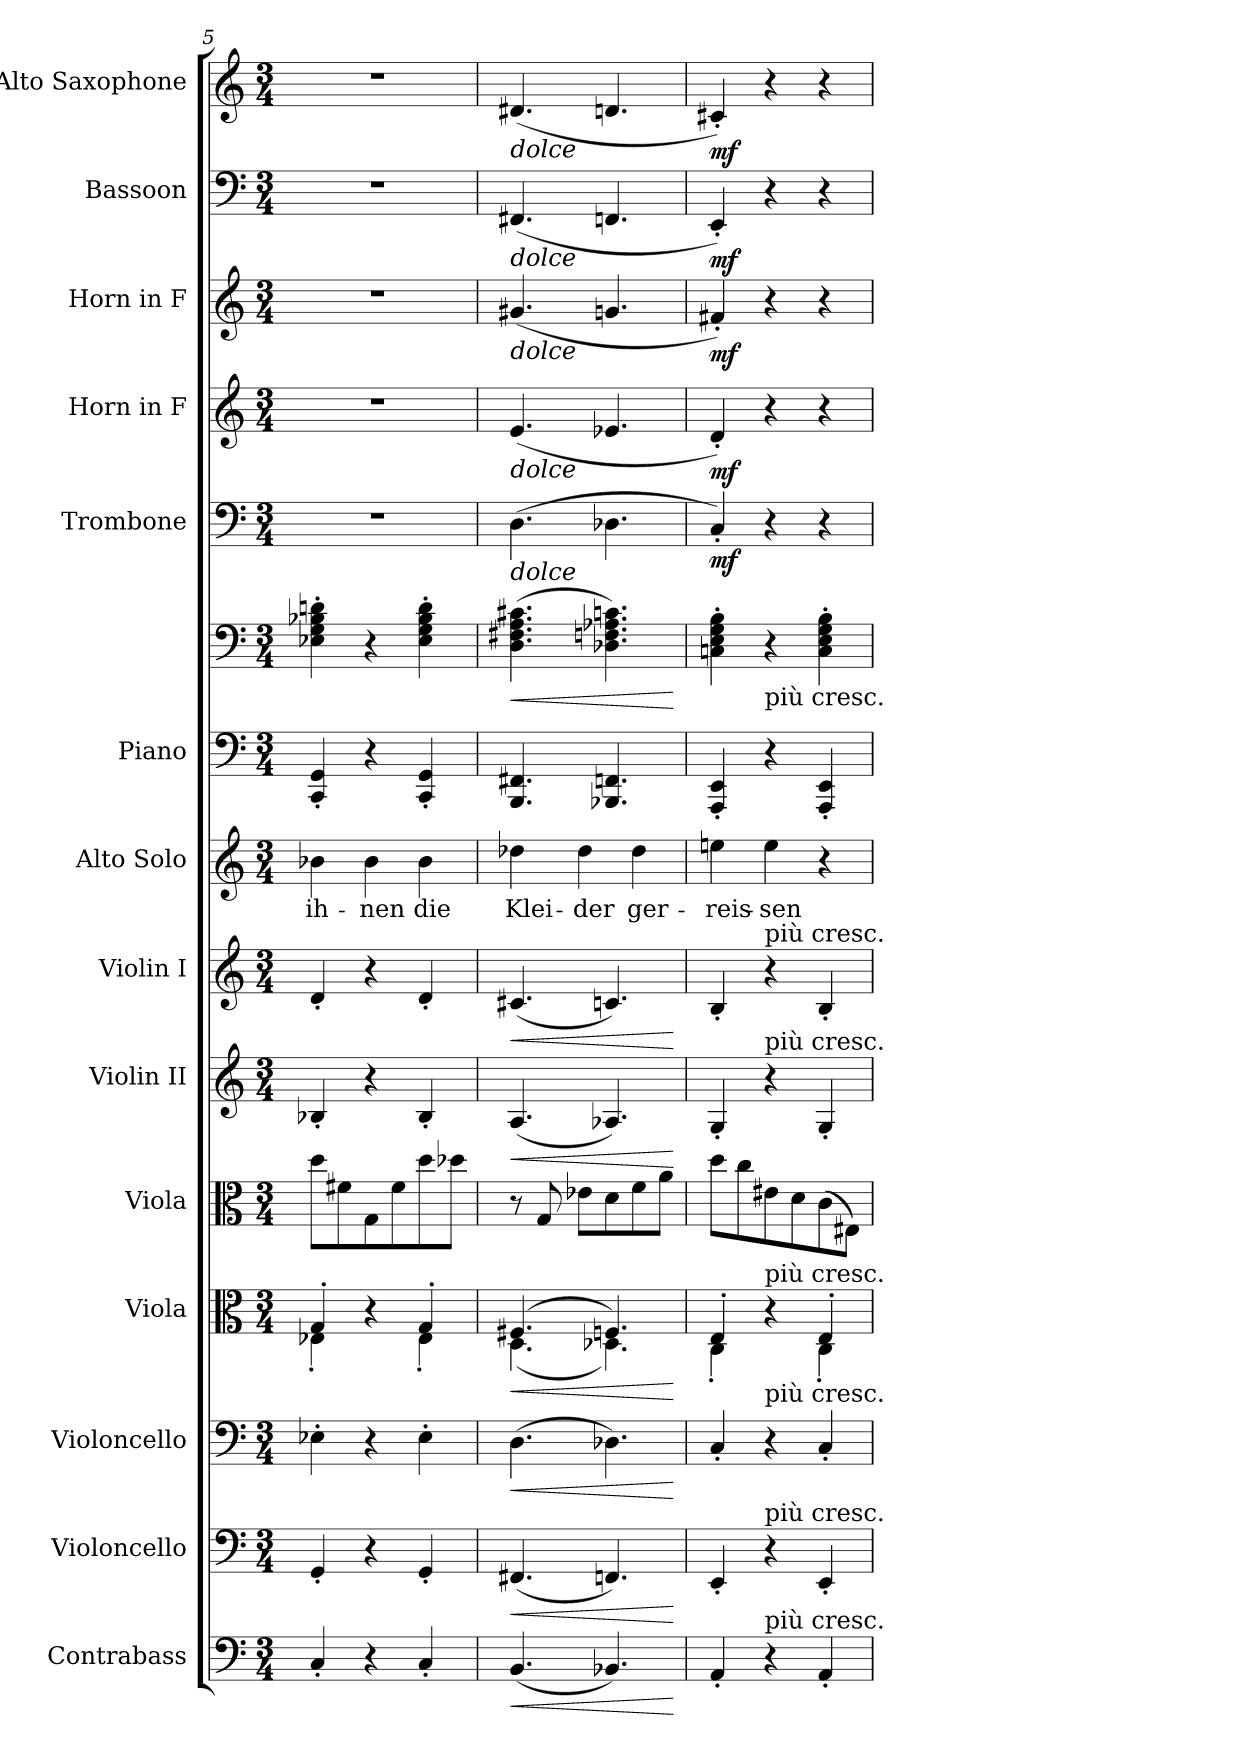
**kern	**dynam	**kern	**dynam	**kern	**dynam	**kern	**dynam	**kern	**kern	**dynam	**kern	**dynam	**kern	**text	**kern	**kern	**dynam	**kern	**dynam	**kern	**dynam	**kern	**dynam	**kern	**dynam	**kern	**dynam
*part14	*part14	*part13	*part13	*part12	*part12	*part11	*part11	*part10	*part9	*part9	*part8	*part8	*part7	*part7	*part6	*part6	*part6	*part5	*part5	*part4	*part4	*part3	*part3	*part2	*part2	*part1	*part1
*staff15	*staff15	*staff14	*staff14	*staff13	*staff13	*staff12	*staff12	*staff11	*staff10	*staff10	*staff9	*staff9	*staff8	*staff8	*staff7	*staff6	*staff6/7	*staff5	*staff5	*staff4	*staff4	*staff3	*staff3	*staff2	*staff2	*staff1	*staff1
*I"Contrabass	*	*I"Violoncello	*	*I"Violoncello	*	*I"Viola	*	*I"Viola	*I"Violin II	*	*I"Violin I	*	*I"Alto Solo	*	*I"Piano	*	*	*I"Trombone	*	*I"Horn in F	*	*I"Horn in F	*	*I"Bassoon	*	*I"Alto Saxophone	*
*I'Cb.	*	*I'Vc.	*	*I'Vc.	*	*I'Vla.	*	*I'Vla.	*I'Vln. II	*	*I'Vln. I	*	*I'A.	*	*I'Pno	*	*	*I'Tbn.	*	*I'Hn.	*	*I'Hn.	*	*I'Bsn.	*	*I'Alto Sax.	*
*clefF4	*	*clefF4	*	*clefF4	*	*clefC3	*	*clefC3	*clefG2	*	*clefG2	*	*clefG2	*	*clefF4	*clefF4	*	*clefF4	*	*clefG2	*	*clefG2	*	*clefF4	*	*clefG2	*
*ITrd7c12	*	*	*	*	*	*	*	*	*	*	*	*	*	*	*	*	*	*	*	*ITrd4c7	*	*ITrd4c7	*	*	*	*ITrd5c9	*
*k[]	*	*k[]	*	*k[]	*	*k[]	*	*k[]	*k[]	*	*k[]	*	*k[]	*	*k[]	*k[]	*	*k[]	*	*k[b-]	*	*k[b-]	*	*k[]	*	*k[b-e-a-]	*
*M3/4	*	*M3/4	*	*M3/4	*	*M3/4	*	*M3/4	*M3/4	*	*M3/4	*	*M3/4	*	*M3/4	*M3/4	*	*M3/4	*	*M3/4	*	*M3/4	*	*M3/4	*	*M3/4	*
=5	=5	=5	=5	=5	=5	=5	=5	=5	=5	=5	=5	=5	=5	=5	=5	=5	=5	=5	=5	=5	=5	=5	=5	=5	=5	=5	=5
*	*	*	*	*	*	*^	*	*	*	*	*	*	*	*	*	*	*	*	*	*	*	*	*	*	*	*	*
4CC'	.	4GG'	.	4E-X'	.	4G'	4E-X'	.	8ddL	4B-X'	.	4d'	.	4b-X	ih-	4CC' 4GG'	4E-X' 4G' 4B-X' 4dn'	.	4%3r	.	4%3r	.	4%3r	.	4%3r	.	4%3r	.
.	.	.	.	.	.	.	.	.	8f#X	.	.	.	.	.	.	.	.	.	.	.	.	.	.	.	.	.	.	.
4r	.	4r	.	4r	.	4r	4ryy	.	8G	4r	.	4r	.	4b-	-nen	4r	4r	.	.	.	.	.	.	.	.	.	.	.
.	.	.	.	.	.	.	.	.	8f#	.	.	.	.	.	.	.	.	.	.	.	.	.	.	.	.	.	.	.
4CC'	.	4GG'	.	4E-'	.	4G'	4E-'	.	8dd	4B-'	.	4d'	.	4b-	die	4CC' 4GG'	4E-' 4G' 4B-' 4d'	.	.	.	.	.	.	.	.	.	.	.
.	.	.	.	.	.	.	.	.	8dd-XJ	.	.	.	.	.	.	.	.	.	.	.	.	.	.	.	.	.	.	.
=6	=6	=6	=6	=6	=6	=6	=6	=6	=6	=6	=6	=6	=6	=6	=6	=6	=6	=6	=6	=6	=6	=6	=6	=6	=6	=6	=6	=6
!	!	!	!	!	!	!	!	!	!	!	!	!	!	!	!	!	!	!	!	!	!	!	!	!	!	!	!LO:TX:b:i:t=dolce	!
!	!	!	!	!	!	!	!	!	!	!	!	!	!	!	!	!	!	!	!	!	!	!	!	!	!LO:TX:b:i:t=dolce	!	!	!
!	!	!	!	!	!	!	!	!	!	!	!	!	!	!	!	!	!	!	!	!	!	!	!LO:TX:b:i:t=dolce	!	!	!	!	!
!	!	!	!	!	!	!	!	!	!	!	!	!	!	!	!	!	!	!	!	!	!LO:TX:b:i:t=dolce	!	!	!	!	!	!	!
!	!	!	!	!	!	!	!	!	!	!	!	!	!	!	!	!	!	!	!LO:TX:b:i:t=dolce	!	!	!	!	!	!	!	!	!
!	!LO:HP:b	!	!LO:HP:b	!	!LO:HP:b	!	!	!LO:HP:b	!	!	!LO:HP:b	!	!LO:HP:b	!	!	!	!	!	!	!	!	!	!	!	!	!	!	!
(4.BBB	<	(4.FF#X	<	(4.D	<	(4.F#X	(4.D	<	8r	(4.A	<	(4.c#X	<	4dd-X	Klei-	4.BBB 4.FF#X	(4.D 4.F#X 4.A 4.c#X	<	(4.D	.	(4.A	.	(4.c#X	.	(4.FF#X	.	(4.F#X	.
.	.	.	.	.	.	.	.	.	8G	.	.	.	.	.	.	.	.	.	.	.	.	.	.	.	.	.	.	.
.	.	.	.	.	.	.	.	.	8e-XL	.	.	.	.	4dd-	-der	.	.	.	.	.	.	.	.	.	.	.	.	.
4.BBB-X)	.	4.FFn)	.	4.D-X)	.	4.Fn)	4.D-X)	.	8d	4.A-X)	.	4.cn)	.	.	.	4.BBB-X 4.FFn	4.D-X 4.Fn 4.A-X 4.cn)	.	4.D-X	.	4.A-X	.	4.cn	.	4.FFn	.	4.Fn	.
.	.	.	.	.	.	.	.	.	8f	.	.	.	.	4dd-	ger-	.	.	.	.	.	.	.	.	.	.	.	.	.
.	.	.	.	.	.	.	.	.	8aJ	.	.	.	.	.	.	.	.	.	.	.	.	.	.	.	.	.	.	.
*	*	*	*	*	*	*v	*v	*	*	*	*	*	*	*	*	*	*	*	*	*	*	*	*	*	*	*	*	*
.	[	.	[	.	[	.	[	.	.	[	.	[	.	.	.	.	[	.	.	.	.	.	.	.	.	.	.
=7	=7	=7	=7	=7	=7	=7	=7	=7	=7	=7	=7	=7	=7	=7	=7	=7	=7	=7	=7	=7	=7	=7	=7	=7	=7	=7	=7
*	*	*	*	*	*	*^	*	*	*	*	*	*	*	*	*	*	*	*	*	*	*	*	*	*	*	*	*
4AAA'	.	4EE'	.	4C'	.	4E'	4C'	.	8ddL	4G'	.	4B'	.	4een	-reis-	4AAA' 4EE'	4Cn' 4E' 4G' 4B'	.	4C')	mf	4G')	mf	4Bn')	mf	4EE')	mf	4En')	mf
.	.	.	.	.	.	.	.	.	8cc	.	.	.	.	.	.	.	.	.	.	.	.	.	.	.	.	.	.	.
!	!	!	!	!	!	!	!	!	!	!	!	!	!	!	!	!	!LO:TX:c:t=più cresc.	!	!	!	!	!	!	!	!	!	!	!
!	!	!	!	!	!	!	!	!	!	!	!	!LO:TX:t=più cresc.	!	!	!	!	!	!	!	!	!	!	!	!	!	!	!	!
!	!	!	!	!	!	!	!	!	!	!LO:TX:t=più cresc.	!	!	!	!	!	!	!	!	!	!	!	!	!	!	!	!	!	!
!	!	!	!	!	!	!LO:TX:t=più cresc.	!	!	!	!	!	!	!	!	!	!	!	!	!	!	!	!	!	!	!	!	!	!
!	!	!	!	!LO:TX:t=più cresc.	!	!	!	!	!	!	!	!	!	!	!	!	!	!	!	!	!	!	!	!	!	!	!	!
!	!	!LO:TX:t=più cresc.	!	!	!	!	!	!	!	!	!	!	!	!	!	!	!	!	!	!	!	!	!	!	!	!	!	!
!LO:TX:t=più cresc.	!	!	!	!	!	!	!	!	!	!	!	!	!	!	!	!	!	!	!	!	!	!	!	!	!	!	!	!
4r	.	4r	.	4r	.	4r	4ryy	.	8e#X	4r	.	4r	.	4ee	-sen	4r	4r	.	4r	.	4r	.	4r	.	4r	.	4r	.
.	.	.	.	.	.	.	.	.	8d	.	.	.	.	.	.	.	.	.	.	.	.	.	.	.	.	.	.	.
4AAA'	.	4EE'	.	4C'	.	4E'	4C'	.	(8c	4G'	.	4B'	.	4r	.	4AAA' 4EE'	4C' 4E' 4G' 4B'	.	4r	.	4r	.	4r	.	4r	.	4r	.
.	.	.	.	.	.	.	.	.	8E#XJ)	.	.	.	.	.	.	.	.	.	.	.	.	.	.	.	.	.	.	.
*	*	*	*	*	*	*v	*v	*	*	*	*	*	*	*	*	*	*	*	*	*	*	*	*	*	*	*	*	*
=	=	=	=	=	=	=	=	=	=	=	=	=	=	=	=	=	=	=	=	=	=	=	=	=	=	=	=
*-	*-	*-	*-	*-	*-	*-	*-	*-	*-	*-	*-	*-	*-	*-	*-	*-	*-	*-	*-	*-	*-	*-	*-	*-	*-	*-	*-
